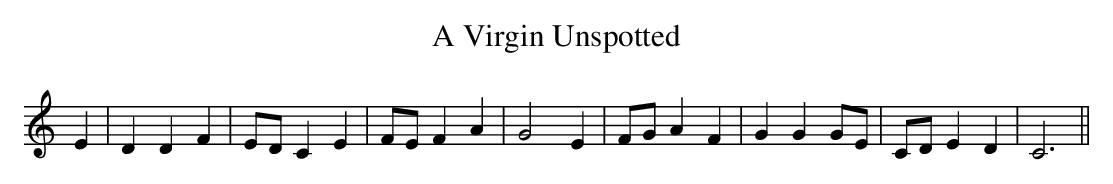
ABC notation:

X:1
T:A Virgin Unspotted
M:none
L:1/4
K:C
E | D D F | E/D/ C E | F/E/ F A | G2 E | F/G/ A F | G G G/E/ | C/D/ E D | C3 ||
